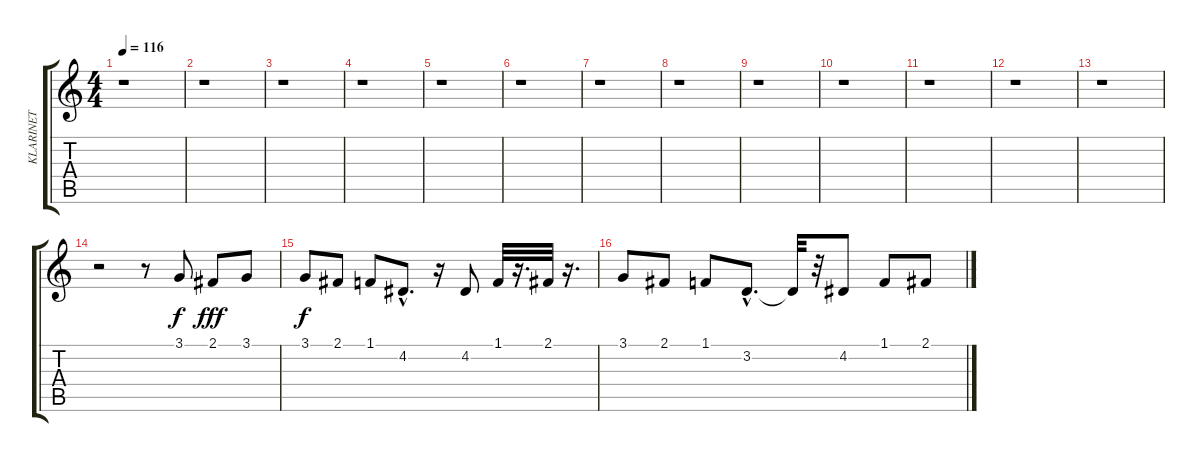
\track ("KLARINET" "KLARINET") {instrument clarinet}
\staff {score tabs}
\tuning (E4 B3 G3 D3 A2 E2) {hide}
\ts (4 4)
\tempo 116
\clef g2
\ks c
r.1{dy f} |
r.1 |
r.1 |
r.1 |
r.1 |
r.1 |
r.1 |
r.1 |
r.1 |
r.1 |
r.1 |
r.1 |
r.1 |
r.2 r.8 3.1.8 2.1.8{dy fff} 3.1.8 |
3.1.8{dy f} 2.1.8 1.1.8 4.2{hac}.8{d} r.16 4.2.8 1.1.32 r.16{d} 2.1.32 r.16{d} |
3.1.8 2.1.8 1.1.8 3.2{hac}.8{d} 3.2{t}.32 r.32 4.2.8 1.1.8 2.1.8
